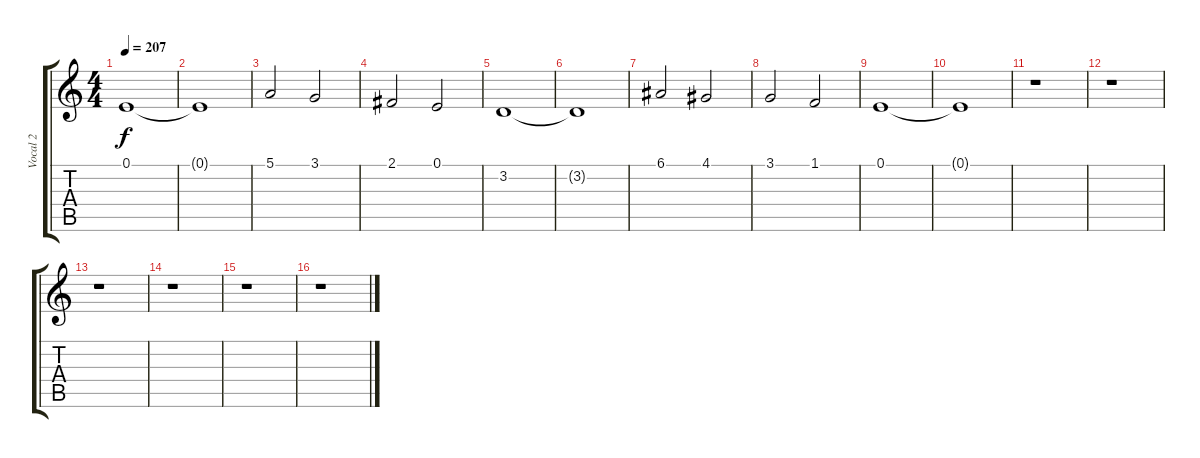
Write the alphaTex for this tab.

\track ("Vocal 2" "Vocal 2") {instrument lead2sawtooth}
\staff {score tabs}
\tuning (E4 B3 G3 D3 A2 E2) {hide}
\ts (4 4)
\tempo 207
\clef g2
\ks c
0.1.1{dy f} |
0.1{t}.1 |
5.1.2 3.1.2 |
2.1.2 0.1.2 |
3.2.1 |
3.2{t}.1 |
6.1.2 4.1.2 |
3.1.2 1.1.2 |
0.1.1 |
0.1{t}.1 |
r.1 |
r.1 |
r.1 |
r.1 |
r.1 |
r.1
